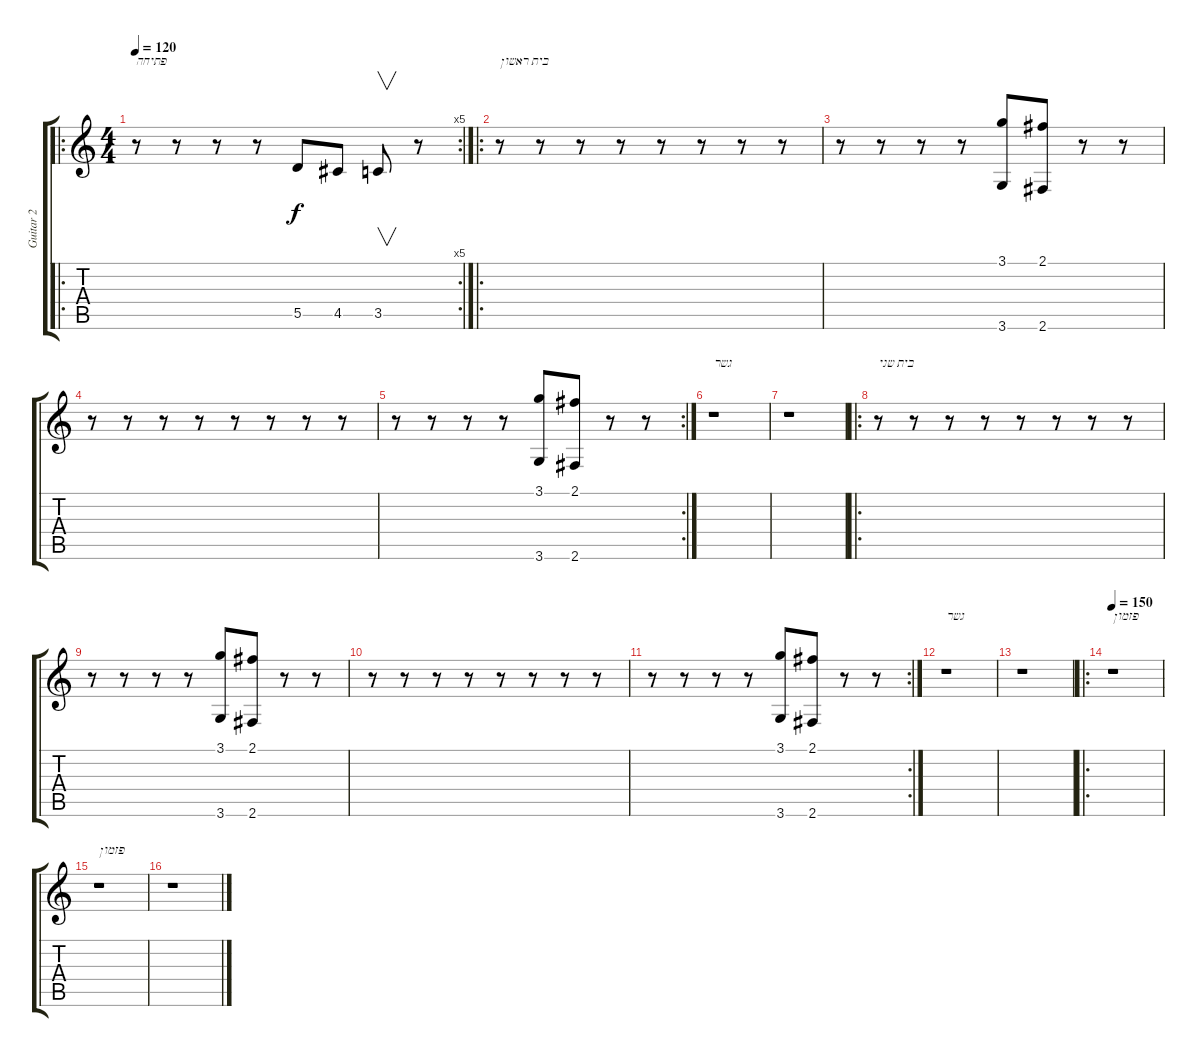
\track ("Guitar 2" "Guitar 2") {instrument electricguitarclean}
\staff {score tabs}
\tuning (E4 B3 G3 D3 A2 E2) {hide}
\ro
\rc 5
\ts (4 4)
\tempo 120
\tempo 170
\tempo 120
\clef g2
\ks c
r.8{txt "פתיחה" dy f instrument electricguitarclean} r.8 r.8 r.8 5.5.8 4.5.8 3.5.8{v} r.8 |
\ro
r.8{txt "בית ראשון"} r.8 r.8 r.8 r.8 r.8 r.8 r.8 |
r.8 r.8 r.8 r.8 (3.1 3.6).8 (2.1 2.6).8 r.8 r.8 |
r.8 r.8 r.8 r.8 r.8 r.8 r.8 r.8 |
\rc 2
r.8 r.8 r.8 r.8 (3.1 3.6).8 (2.1 2.6).8 r.8 r.8 |
r.1{txt "גשר"} |
r.1 |
\ro
r.8{txt "בית שני"} r.8 r.8 r.8 r.8 r.8 r.8 r.8 |
r.8 r.8 r.8 r.8 (3.1 3.6).8 (2.1 2.6).8 r.8 r.8 |
r.8 r.8 r.8 r.8 r.8 r.8 r.8 r.8 |
\rc 2
r.8 r.8 r.8 r.8 (3.1 3.6).8 (2.1 2.6).8 r.8 r.8 |
r.1{txt "גשר"} |
r.1 |
\ro
\tempo 150
r.1{txt "פזמון"} |
r.1{txt "פזמון"} |
r.1
